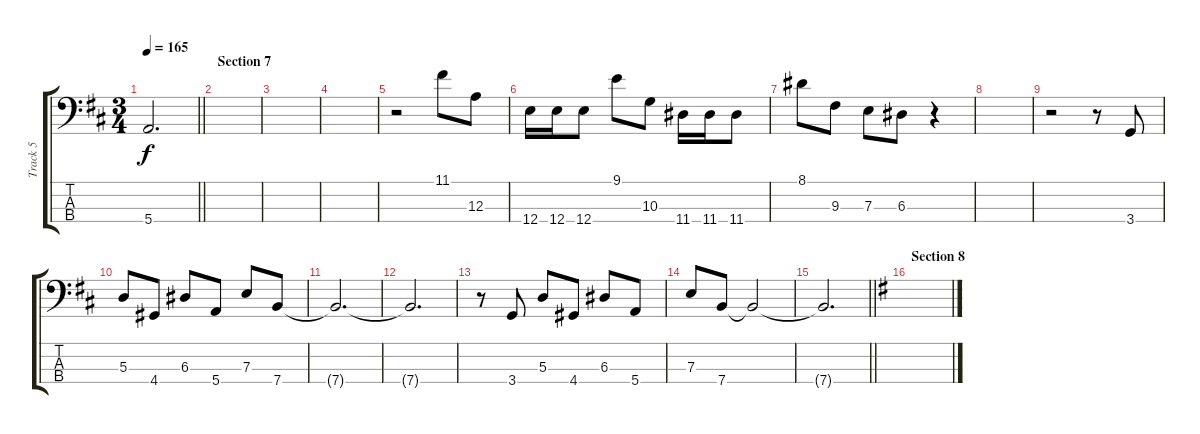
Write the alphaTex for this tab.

\track ("Track 5" "Track 5") {instrument acousticbass}
\staff {score tabs}
\tuning (G2 D2 A1 E1) {hide}
\ts (3 4)
\tempo 165
\clef f4
\barLineRight lightlight
\ks d
5.4{t}.2{d dy f} |
\section ("" "Section 7")
|
|
|
r.2 11.1.8 12.3.8 |
12.4.16 12.4.16 12.4.8 9.1.8 10.3.8 11.4.16 11.4.16 11.4.8 |
8.1.8 9.3.8 7.3.8 6.3.8 r.4 |
|
r.2 r.8 3.4.8 |
5.3.8 4.4.8 6.3.8 5.4.8 7.3.8 7.4.8 |
7.4{t}.2{d} |
7.4{t}.2{d} |
r.8 3.4.8 5.3.8 4.4.8 6.3.8 5.4.8 |
7.3.8 7.4.8 7.4{t}.2 |
\barLineRight lightlight
7.4{t}.2{d} |
\section ("" "Section 8")
\ks g
